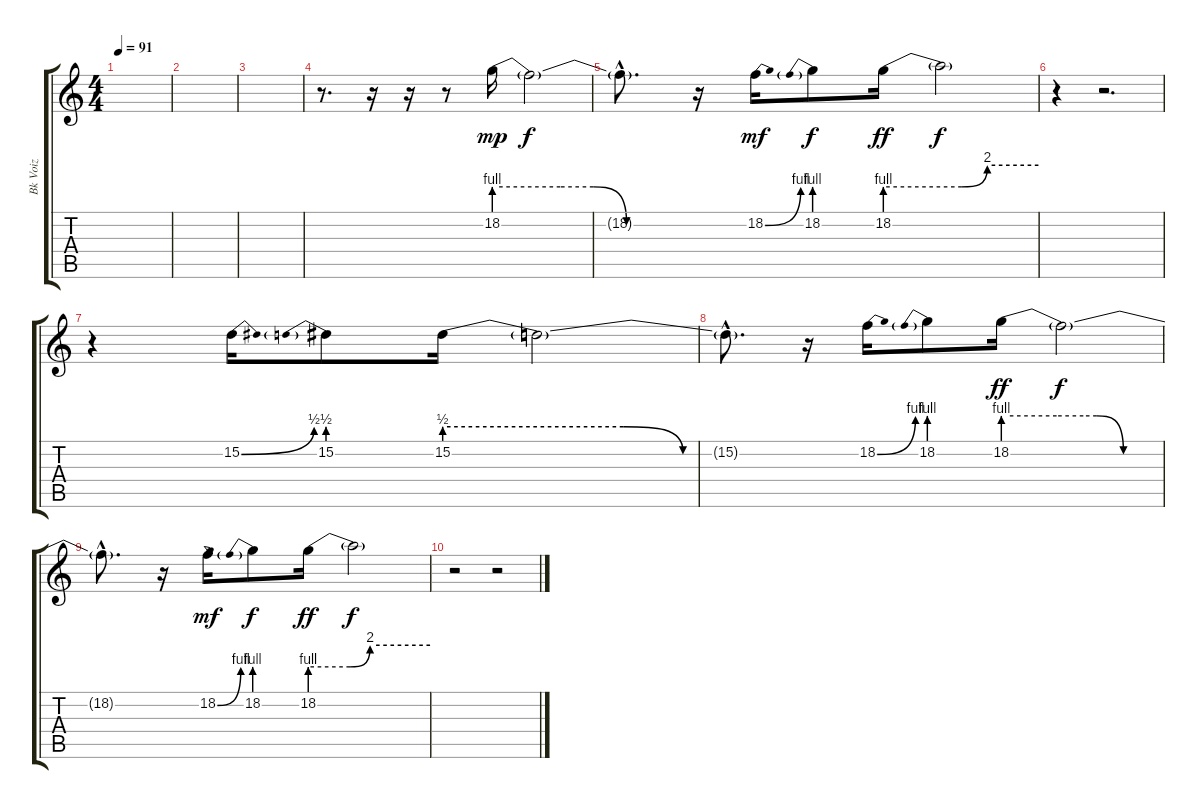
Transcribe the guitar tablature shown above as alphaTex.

\track ("Bk Voiz" "Bk Voiz") {instrument lead1square}
\staff {score tabs}
\tuning (E4 B3 G3 D3 A2 D2) {hide}
\ts (4 4)
\tempo 91
\clef g2
\ks c
|
|
|
r.8{d} r.16 r.16 r.8 18.2{be (custom 0 4 20 4 30 4 40 0 60 0)}.16{dy mp} 18.2{t}.2{dy f} |
18.2{hac t}.8{d} r.16 18.2{be (bend 0 0 60 4)}.16{dy mf} 18.2{be (prebend 0 4 60 4)}.8{dy f} 18.2{be (custom 0 4 30 4 40 8 60 8)}.16{dy ff} 18.2{t}.2{dy f} |
r.4 r.2{d} |
r.4 15.2{be (bend 0 0 60 2)}.16 15.2{be (prebend 0 2 60 2)}.8 15.2{be (custom 0 2 30 2 40 0 60 0)}.16 15.2{t}.2 |
15.2{hac t}.8{d} r.16 18.2{be (bend 0 0 60 4)}.16 18.2{be (prebend 0 4 60 4)}.8 18.2{be (custom 0 4 20 4 30 4 35 4 45 0 60 0)}.16{dy ff} 18.2{t}.2{dy f} |
18.2{hac t}.8{d} r.16 18.2{be (bend 0 0 60 4)}.16{dy mf} 18.2{be (prebend 0 4 60 4)}.8{dy f} 18.2{be (custom 0 4 20 4 30 8 60 8)}.16{dy ff} 18.2{t}.2{dy f} |
r.2 r.2
